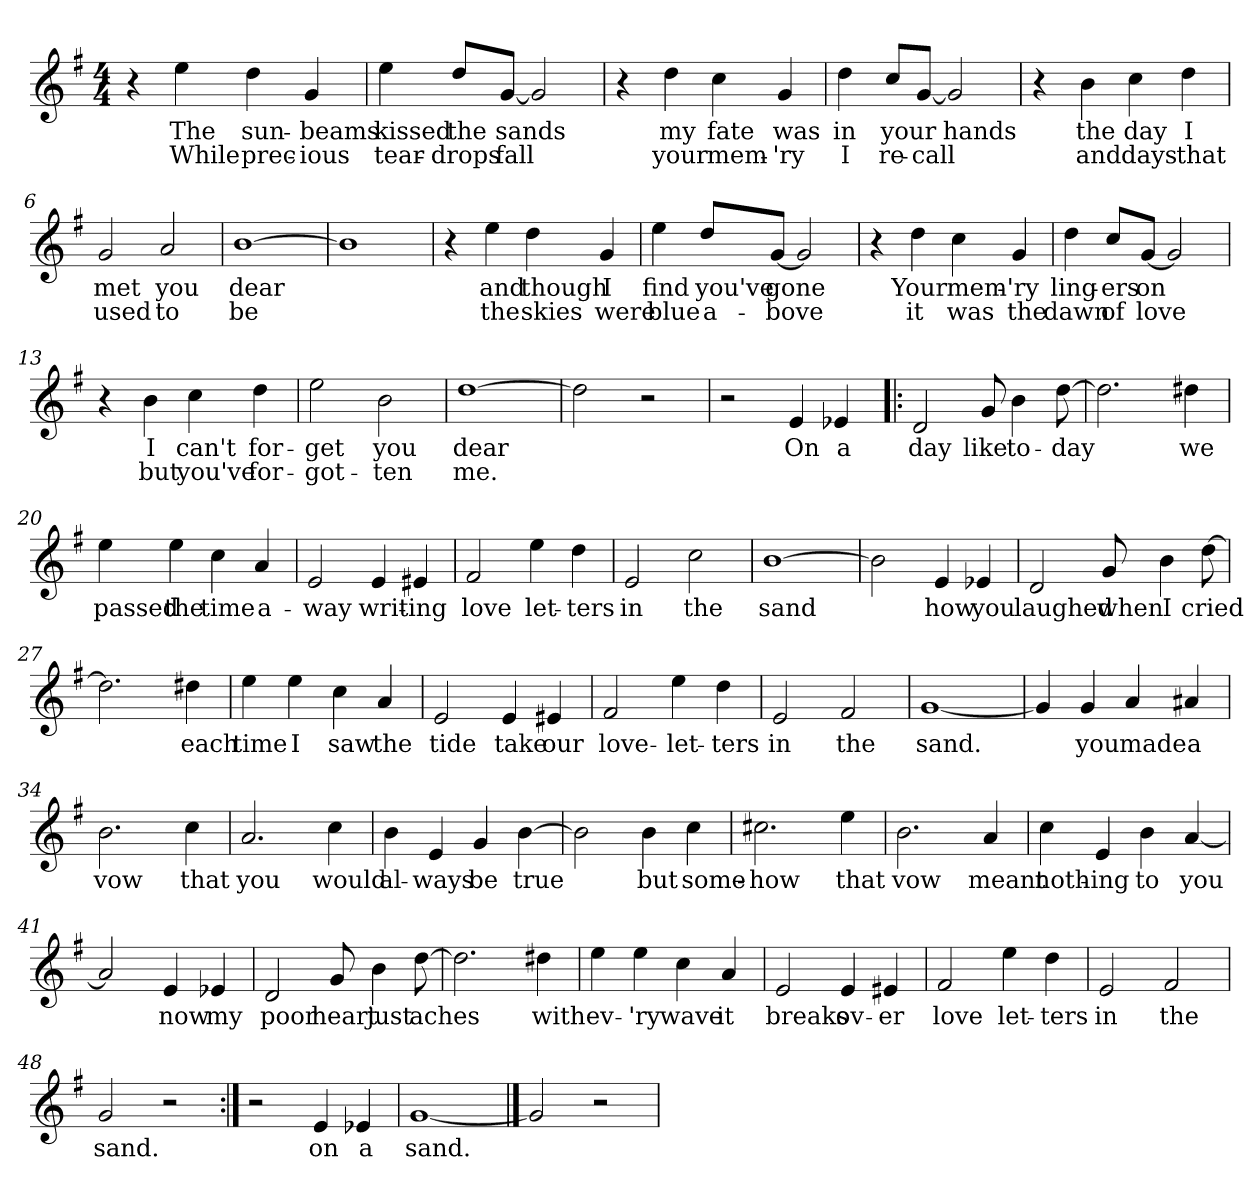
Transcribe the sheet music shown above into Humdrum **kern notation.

**kern	**text	**text
*part1	*part1	*part1
*staff1	*staff1	*staff1
*clefG2	*	*
*k[f#]	*	*
*G:	*	*
*M4/4	*	*
=1	=1	=1
4r	.	.
4ee\	The	While
4dd\	sun-	prec-
4g/	-beams	-ious
=2	=2	=2
4ee\	kissed	tear-
8dd/L	the	-drops
[8g/J	sands	fall
2g/]	.	.
=3	=3	=3
4r	.	.
4dd\	my	your
4cc\	fate	mem-
4g/	was	-'ry
=4	=4	=4
4dd\	in	I
8cc/L	your	re-
[8g/J	.	-call
2g/]	hands	.
!!LO:LB:g=z
=5	=5	=5
4r	.	.
4b\	the	and
4cc\	day	days
4dd\	I	that
=6	=6	=6
2g/	met	used
2a/	you	to
=7	=7	=7
[1b	dear	be
=8	=8	=8
1b]	.	.
!!LO:LB:g=z
=9	=9	=9
4r	.	.
4ee\	and	the
4dd\	though	skies
4g/	I	were
=10	=10	=10
4ee\	find	blue
8dd/L	you've	a-
[8g/J	gone	-bove
2g/]	.	.
=11	=11	=11
4r	.	.
4dd\	Your	it
4cc\	mem-	was
4g/	-'ry	the
=12	=12	=12
4dd\	ling-	dawn
8cc/L	-ers	of
[8g/J	on	love
2g/]	.	.
!!LO:LB:g=z
=13	=13	=13
4r	.	.
4b\	I	but
4cc\	can't	you've
4dd\	for-	for-
=14	=14	=14
2ee\	-get	-got-
2b\	you	-ten
=15	=15	=15
[1dd	dear	me.
=16	=16	=16
2dd\]	.	.
2r	.	.
!!LO:LB:g=z
=17	=17	=17
2r	.	.
4e/	On	.
4e-X/	a	.
=18!|:	=18!|:	=18!|:
2d/	day	.
8g/	like	.
4b\	to-	.
[8dd\	-day	.
=19	=19	=19
2.dd\]	.	.
4dd#X\	we	.
=20	=20	=20
4ee\	passed	.
4ee\	the	.
4cc\	time	.
4a/	a-	.
!!LO:LB:g=z
=21	=21	=21
2e/	-way	.
4e/	writ-	.
4e#X/	ing	.
=22	=22	=22
2f#/	love	.
4ee\	let-	.
4dd\	-ters	.
=23	=23	=23
2e/	in	.
2cc\	the	.
=24	=24	=24
[1b	sand	.
!!LO:LB:g=z
=25	=25	=25
2b\]	.	.
4e/	how	.
4e-X/	you	.
=26	=26	=26
2d/	laughed	.
8g/	when	.
4b\	I	.
[8dd\	cried	.
=27	=27	=27
2.dd\]	.	.
4dd#X\	each	.
=28	=28	=28
4ee\	time	.
4ee\	I	.
4cc\	saw	.
4a/	the	.
!!LO:PB:g=z
=29	=29	=29
2e/	tide	.
4e/	take	.
4e#X/	our	.
=30	=30	=30
2f#/	love-	.
4ee\	-let-	.
4dd\	-ters	.
=31	=31	=31
2e/	in	.
2f#/	the	.
=32	=32	=32
[1g	sand.	.
!!LO:LB:g=z
=33	=33	=33
4g/]	.	.
4g/	you	.
4a/	made	.
4a#X/	a	.
=34	=34	=34
2.b\	vow	.
4cc\	that	.
=35	=35	=35
2.a/	you	.
4cc\	would	.
=36	=36	=36
4b\	al-	.
4e/	-ways	.
4g/	be	.
[4b\	true	.
!!LO:LB:g=z
=37	=37	=37
2b\]	.	.
4b\	but	.
4cc\	some-	.
=38	=38	=38
2.cc#X\	-how	.
4ee\	that	.
=39	=39	=39
2.b\	vow	.
4a/	meant	.
=40	=40	=40
4cc\	noth-	.
4e/	-ing	.
4b\	to	.
[4a/	you	.
!!LO:LB:g=z
=41	=41	=41
2a/]	.	.
4e/	now	.
4e-X/	my	.
=42	=42	=42
2d/	poor	.
8g/	heart	.
4b\	just	.
[8dd\	aches	.
=43	=43	=43
2.dd\]	.	.
4dd#X\	with	.
=44	=44	=44
4ee\	ev-	.
4ee\	-'ry	.
4cc\	wave	.
4a/	it	.
!!LO:LB:g=z
=45	=45	=45
2e/	breaks	.
4e/	ov-	.
4e#X/	-er	.
=46	=46	=46
2f#/	love	.
4ee\	let-	.
4dd\	-ters	.
=47	=47	=47
2e/	in	.
2f#/	the	.
=48	=48	=48
2g/	sand.	.
2r	.	.
=49:|!	=49:|!	=49:|!
2r	.	.
4e/	on	.
4e-X/	a	.
=50	=50	=50
[1g	sand.	.
==51	==51	==51
2g/]	.	.
2r	.	.
=	=	=
*-	*-	*-
